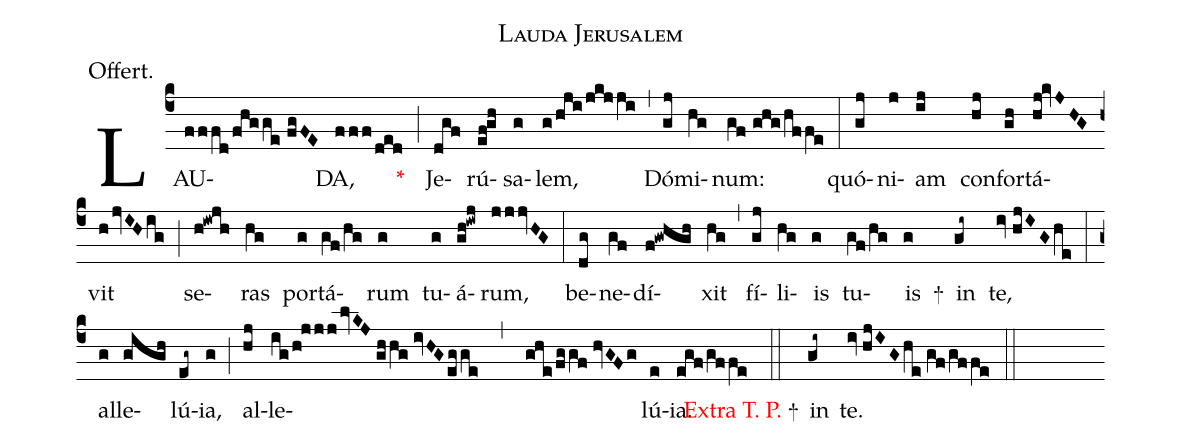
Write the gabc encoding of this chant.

name:Lauda Jerusalem;
annotation:Offert.;
mode:III.;
office-part:Offertory;
%%
(c4) LAU(fffd/fhgge//fgFE)DA,(fff/ded) <v>\red{*}</v>(;) Je(dgf)rú(ef!gh)sa(g)lem,(g/hji/jkjji) (,) Dó(gj)mi(hg)num:(gf//ghg/hffe) (:) quó(gj)ni(j)am(ij) con(hj)for(gh)tá(hj!kvJHG)vit(h/jvIHig) (;) se(h!iwjh)ras(hg) por(g)tá(gf/hg)rum(g) tu(g)á(gh!iwj)rum,(jjjvHG) (:) be(dg)ne(gf)dí(f!gwhgh)xit(hg) (,) fí(gj)li(hg)is(g) tu(gf/hg)is(g) +() in(gi~) te,(iv//hjIGhe) (:) al(g)le(gigh)lú(eg~)ia,(g) (;) al(hj)le(ig/h!jjjlvKJ//ghhg//ivHGegge , ghe/fggf//hvGFg)lú(e)ia.(egf/gffe) (::) <v>\red{Extra T. P.}</v> +() in(gi~) te.(iv//hjIGhe//gf/gffe) (::)
